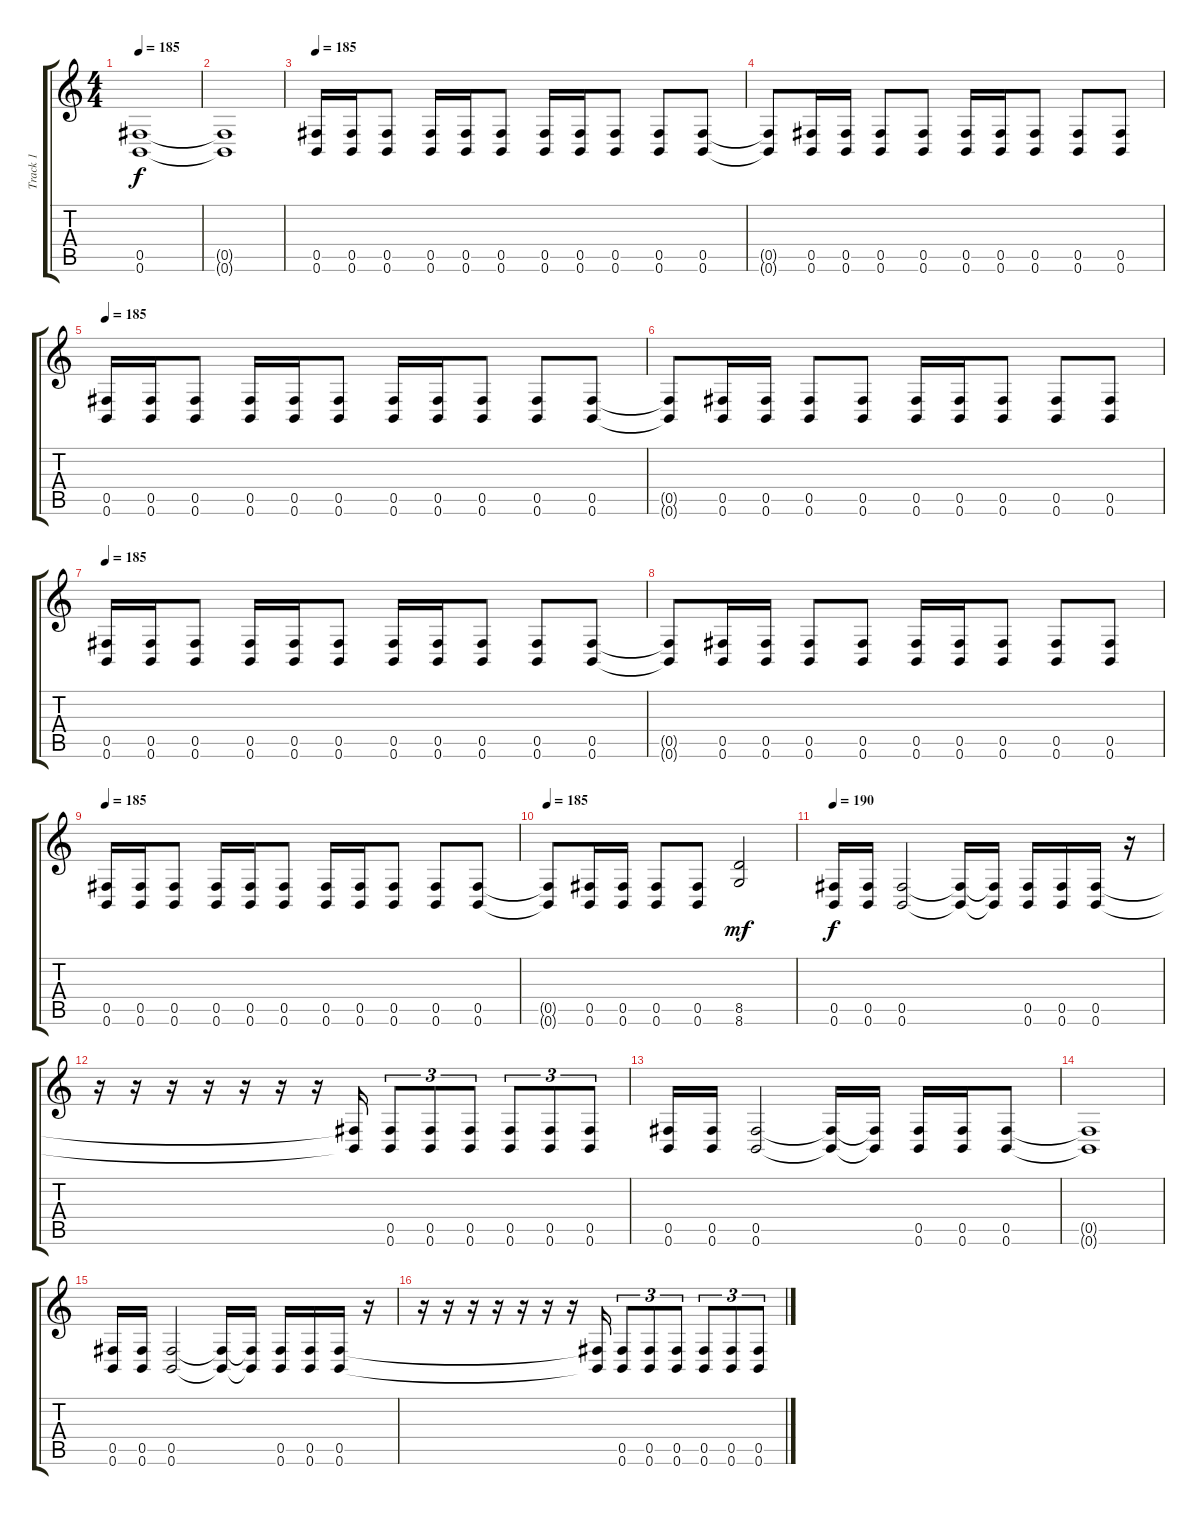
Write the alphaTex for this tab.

\track ("Track 1" "Track 1") {instrument distortionguitar}
\staff {score tabs}
\tuning (Db4 Ab3 E3 B2 Gb2 B1) {hide}
\ts (4 4)
\tempo 185
\clef g2
\ks c
(0.5 0.6).1{dy f} |
(0.5{t} 0.6{t}).1 |
\tempo 185
(0.5 0.6).16 (0.5 0.6).16 (0.5 0.6).8 (0.5 0.6).16 (0.5 0.6).16 (0.5 0.6).8 (0.5 0.6).16 (0.5 0.6).16 (0.5 0.6).8 (0.5 0.6).8 (0.5 0.6).8 |
(0.5{t} 0.6{t}).8 (0.5 0.6).16 (0.5 0.6).16 (0.5 0.6).8 (0.5 0.6).8 (0.5 0.6).16 (0.5 0.6).16 (0.5 0.6).8 (0.5 0.6).8 (0.5 0.6).8 |
\tempo 185
(0.5 0.6).16 (0.5 0.6).16 (0.5 0.6).8 (0.5 0.6).16 (0.5 0.6).16 (0.5 0.6).8 (0.5 0.6).16 (0.5 0.6).16 (0.5 0.6).8 (0.5 0.6).8 (0.5 0.6).8 |
(0.5{t} 0.6{t}).8 (0.5 0.6).16 (0.5 0.6).16 (0.5 0.6).8 (0.5 0.6).8 (0.5 0.6).16 (0.5 0.6).16 (0.5 0.6).8 (0.5 0.6).8 (0.5 0.6).8 |
\tempo 185
(0.5 0.6).16 (0.5 0.6).16 (0.5 0.6).8 (0.5 0.6).16 (0.5 0.6).16 (0.5 0.6).8 (0.5 0.6).16 (0.5 0.6).16 (0.5 0.6).8 (0.5 0.6).8 (0.5 0.6).8 |
(0.5{t} 0.6{t}).8 (0.5 0.6).16 (0.5 0.6).16 (0.5 0.6).8 (0.5 0.6).8 (0.5 0.6).16 (0.5 0.6).16 (0.5 0.6).8 (0.5 0.6).8 (0.5 0.6).8 |
\tempo 185
(0.5 0.6).16 (0.5 0.6).16 (0.5 0.6).8 (0.5 0.6).16 (0.5 0.6).16 (0.5 0.6).8 (0.5 0.6).16 (0.5 0.6).16 (0.5 0.6).8 (0.5 0.6).8 (0.5 0.6).8 |
\tempo 185
(0.5{t} 0.6{t}).8 (0.5 0.6).16 (0.5 0.6).16 (0.5 0.6).8 (0.5 0.6).8 (8.5 8.6).2{dy mf} |
\tempo 190
(0.5 0.6).16{dy f} (0.5 0.6).16 (0.5 0.6).2 (0.5{t} 0.6{t}).16 (0.5{t} 0.6{t}).16 (0.5 0.6).16 (0.5 0.6).16 (0.5 0.6).16 r.16 |
r.16 r.16 r.16 r.16 r.16 r.16 r.16 (0.5{t} 0.6{t}).16 (0.5 0.6).8{tu (3 2)} (0.5 0.6).8{tu (3 2)} (0.5 0.6).8{tu (3 2)} (0.5 0.6).8{tu (3 2)} (0.5 0.6).8{tu (3 2)} (0.5 0.6).8{tu (3 2)} |
(0.5 0.6).16 (0.5 0.6).16 (0.5 0.6).2 (0.5{t} 0.6{t}).16 (0.5{t} 0.6{t}).16 (0.5 0.6).16 (0.5 0.6).16 (0.5 0.6).8 |
(0.5{t} 0.6{t}).1 |
(0.5 0.6).16 (0.5 0.6).16 (0.5 0.6).2 (0.5{t} 0.6{t}).16 (0.5{t} 0.6{t}).16 (0.5 0.6).16 (0.5 0.6).16 (0.5 0.6).16 r.16 |
r.16 r.16 r.16 r.16 r.16 r.16 r.16 (0.5{t} 0.6{t}).16 (0.5 0.6).8{tu (3 2)} (0.5 0.6).8{tu (3 2)} (0.5 0.6).8{tu (3 2)} (0.5 0.6).8{tu (3 2)} (0.5 0.6).8{tu (3 2)} (0.5 0.6).8{tu (3 2)}
